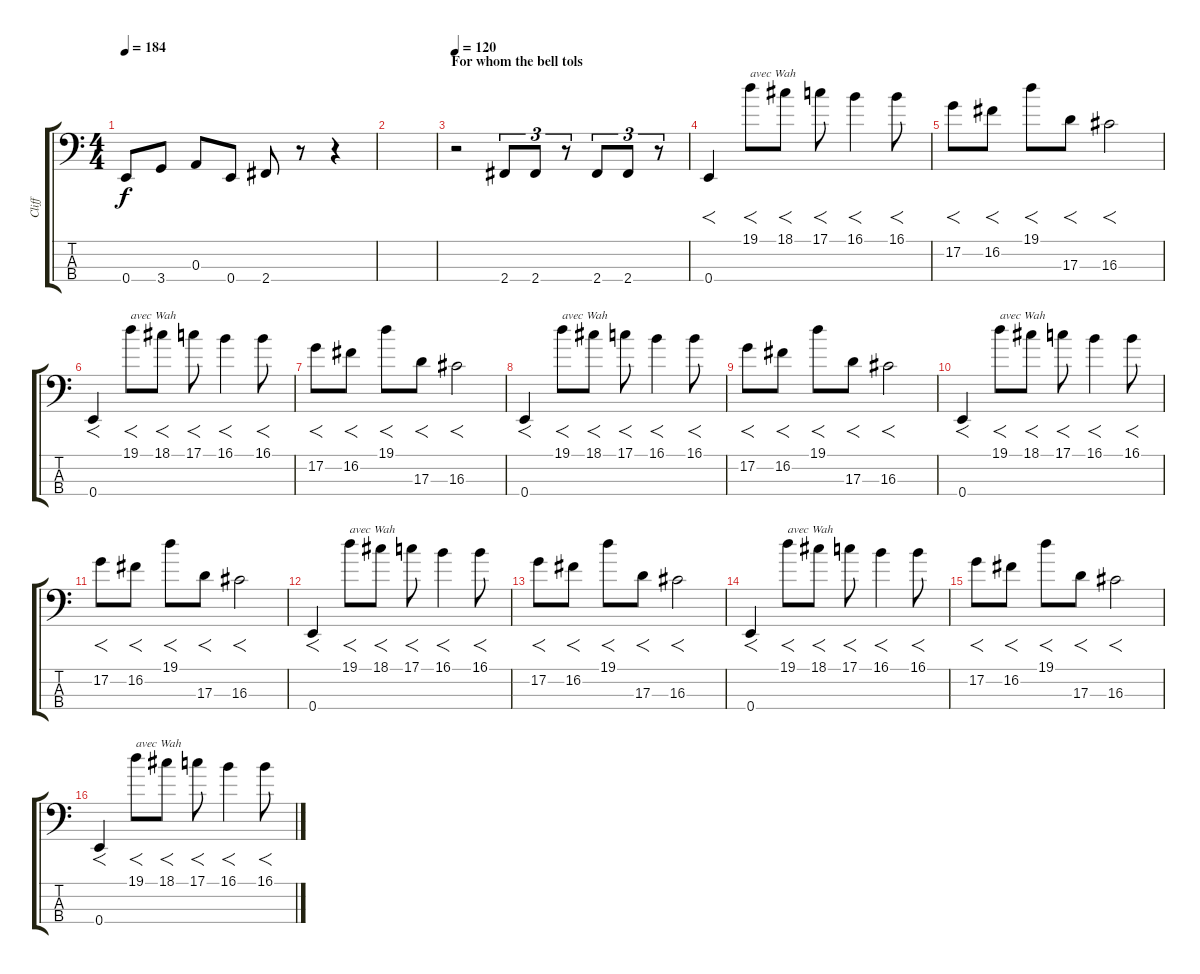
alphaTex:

\track ("Cliff" "Cliff") {instrument electricbassfinger}
\staff {score tabs}
\tuning (G2 D2 A1 E1) {hide}
\ts (4 4)
\tempo 184
\clef f4
\ks c
0.4.8{dy f} 3.4.8 0.3.8 0.4.8 2.4.8 r.8 r.4 |
|
\section ("" "For whom the bell tols")
\tempo 120
r.2{instrument distortionguitar} 2.4.8{tu (3 2)} 2.4.8{tu (3 2)} r.8{tu (3 2)} 2.4.8{tu (3 2)} 2.4.8{tu (3 2)} r.8{tu (3 2)} |
0.4.4{f} 19.1.8{f txt "avec Wah"} 18.1.8{f} 17.1.8{f} 16.1.4{f} 16.1.8{f} |
17.2.8{f} 16.2.8{f} 19.1.8{f} 17.3.8{f} 16.3.2{f} |
0.4.4{f} 19.1.8{f txt "avec Wah"} 18.1.8{f} 17.1.8{f} 16.1.4{f} 16.1.8{f} |
17.2.8{f} 16.2.8{f} 19.1.8{f} 17.3.8{f} 16.3.2{f} |
0.4.4{f} 19.1.8{f txt "avec Wah"} 18.1.8{f} 17.1.8{f} 16.1.4{f} 16.1.8{f} |
17.2.8{f} 16.2.8{f} 19.1.8{f} 17.3.8{f} 16.3.2{f} |
0.4.4{f} 19.1.8{f txt "avec Wah"} 18.1.8{f} 17.1.8{f} 16.1.4{f} 16.1.8{f} |
17.2.8{f} 16.2.8{f} 19.1.8{f} 17.3.8{f} 16.3.2{f} |
0.4.4{f} 19.1.8{f txt "avec Wah"} 18.1.8{f} 17.1.8{f} 16.1.4{f} 16.1.8{f} |
17.2.8{f} 16.2.8{f} 19.1.8{f} 17.3.8{f} 16.3.2{f} |
0.4.4{f} 19.1.8{f txt "avec Wah"} 18.1.8{f} 17.1.8{f} 16.1.4{f} 16.1.8{f} |
17.2.8{f} 16.2.8{f} 19.1.8{f} 17.3.8{f} 16.3.2{f} |
0.4.4{f} 19.1.8{f txt "avec Wah"} 18.1.8{f} 17.1.8{f} 16.1.4{f} 16.1.8{f}
